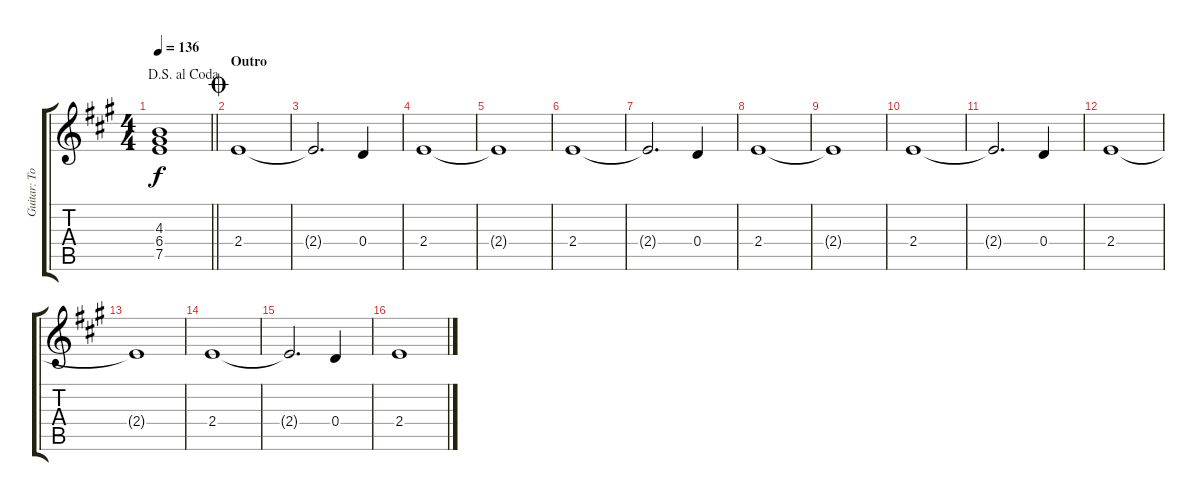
\track ("Guitar: Tony" "Guitar: To") {instrument distortionguitar}
\staff {score tabs}
\tuning (E4 B3 G3 D3 A2 E2) {hide}
\ts (4 4)
\jump dalsegnoalcoda
\tempo 136
\clef g2
\barLineRight lightlight
\ks a
(4.3{t} 6.4{t} 7.5{t}).1{dy f} |
\section ("" "Outro")
\jump coda
2.4.1 |
2.4{t}.2{d} 0.4.4 |
2.4.1 |
2.4{t}.1 |
2.4.1 |
2.4{t}.2{d} 0.4.4 |
2.4.1 |
2.4{t}.1 |
2.4.1 |
2.4{t}.2{d} 0.4.4 |
2.4.1 |
2.4{t}.1 |
2.4.1 |
2.4{t}.2{d} 0.4.4 |
2.4.1
